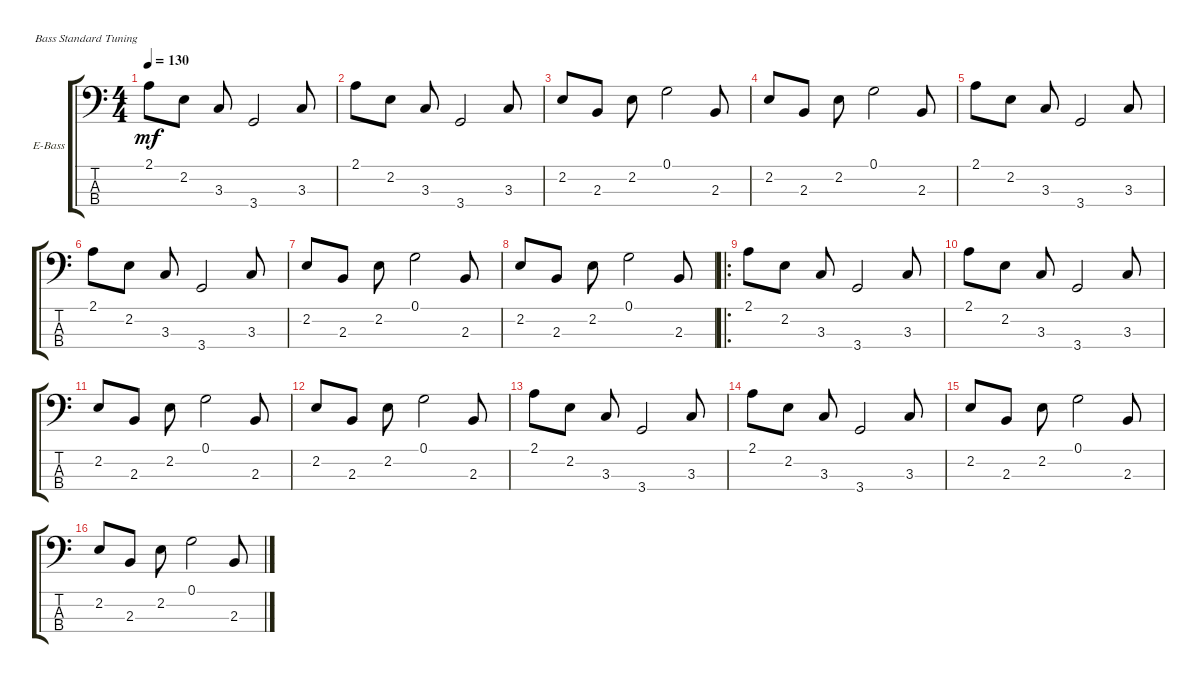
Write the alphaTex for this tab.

\defaultSystemsLayout 4
\bracketExtendMode groupsimilarinstruments
\firstSystemTrackNameOrientation horizontal
\otherSystemsTrackNameOrientation horizontal
\track ("Electric Bass" "E-Bass") {instrument electricbassfinger}
\staff {score tabs}
\tuning (G2 D2 A1 E1)
\ts (4 4)
\tempo 130
\clef f4
\scale
0.485477
\ks c
2.1.8{dy mf instrument electricbassfinger} 2.2.8 3.3.8 3.4.2 3.3.8 |
\scale
0.257261 2.1.8 2.2.8 3.3.8 3.4.2 3.3.8 |
\scale
0.257261 2.2.8 2.3.8 2.2.8 0.1.2 2.3.8 |
\scale
0.333333 2.2.8 2.3.8 2.2.8 0.1.2 2.3.8 |
\scale
0.333333 2.1.8 2.2.8 3.3.8 3.4.2 3.3.8 |
\scale
0.333333 2.1.8 2.2.8 3.3.8 3.4.2 3.3.8 |
\scale
0.333333 2.2.8 2.3.8 2.2.8 0.1.2 2.3.8 |
\scale
0.333333 2.2.8 2.3.8 2.2.8 0.1.2 2.3.8 |
\ro
\scale
0.333333 2.1.8 2.2.8 3.3.8 3.4.2 3.3.8 |
\scale
0.333333 2.1.8 2.2.8 3.3.8 3.4.2 3.3.8 |
\scale
0.333333 2.2.8 2.3.8 2.2.8 0.1.2 2.3.8 |
\scale
0.333333 2.2.8 2.3.8 2.2.8 0.1.2 2.3.8 |
\scale
0.333333 2.1.8 2.2.8 3.3.8 3.4.2 3.3.8 |
\scale
0.333333 2.1.8 2.2.8 3.3.8 3.4.2 3.3.8 |
\scale
0.333333 2.2.8 2.3.8 2.2.8 0.1.2 2.3.8 |
\scale
0.333333 2.2.8 2.3.8 2.2.8 0.1.2 2.3.8
